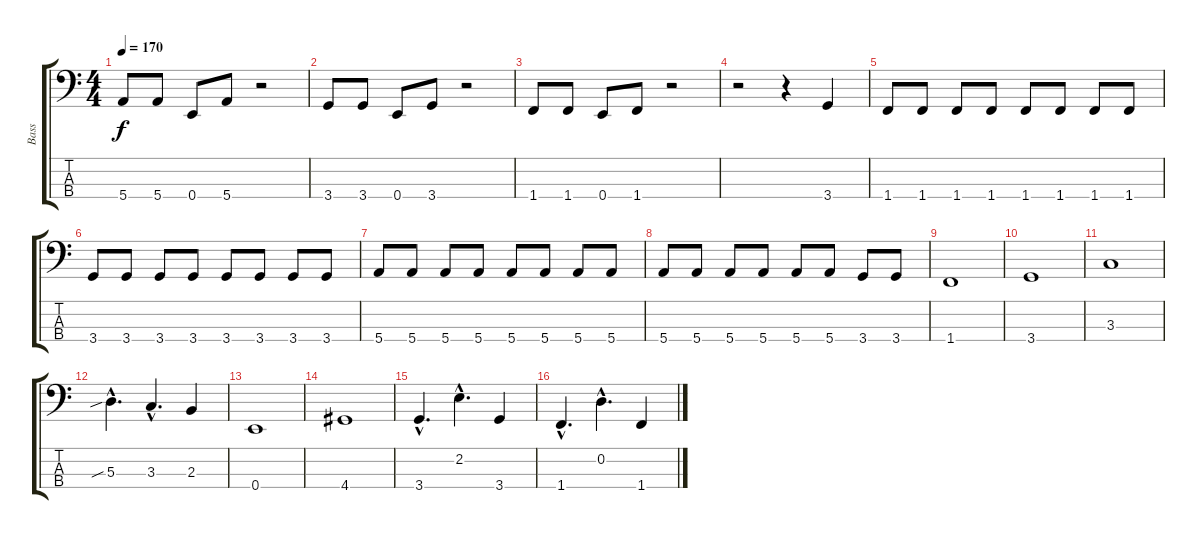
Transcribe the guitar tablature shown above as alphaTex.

\track ("Bass" "Bass") {instrument electricbassfinger}
\staff {score tabs}
\tuning (G2 D2 A1 E1) {hide}
\ts (4 4)
\tempo 170
\clef f4
\ks c
5.4.8{dy f} 5.4.8 0.4.8 5.4.8 r.2 |
3.4.8 3.4.8 0.4.8 3.4.8 r.2 |
1.4.8 1.4.8 0.4.8 1.4.8 r.2 |
r.2 r.4 3.4.4 |
1.4.8 1.4.8 1.4.8 1.4.8 1.4.8 1.4.8 1.4.8 1.4.8 |
3.4.8 3.4.8 3.4.8 3.4.8 3.4.8 3.4.8 3.4.8 3.4.8 |
5.4.8 5.4.8 5.4.8 5.4.8 5.4.8 5.4.8 5.4.8 5.4.8 |
5.4.8 5.4.8 5.4.8 5.4.8 5.4.8 5.4.8 3.4.8 3.4.8 |
1.4.1 |
3.4.1 |
3.3.1 |
5.3{sib hac}.4{d} 3.3{hac}.4{d} 2.3.4 |
0.4.1 |
4.4.1 |
3.4{hac}.4{d} 2.2{hac}.4{d} 3.4.4 |
1.4{hac}.4{d} 0.2{hac}.4{d} 1.4.4
